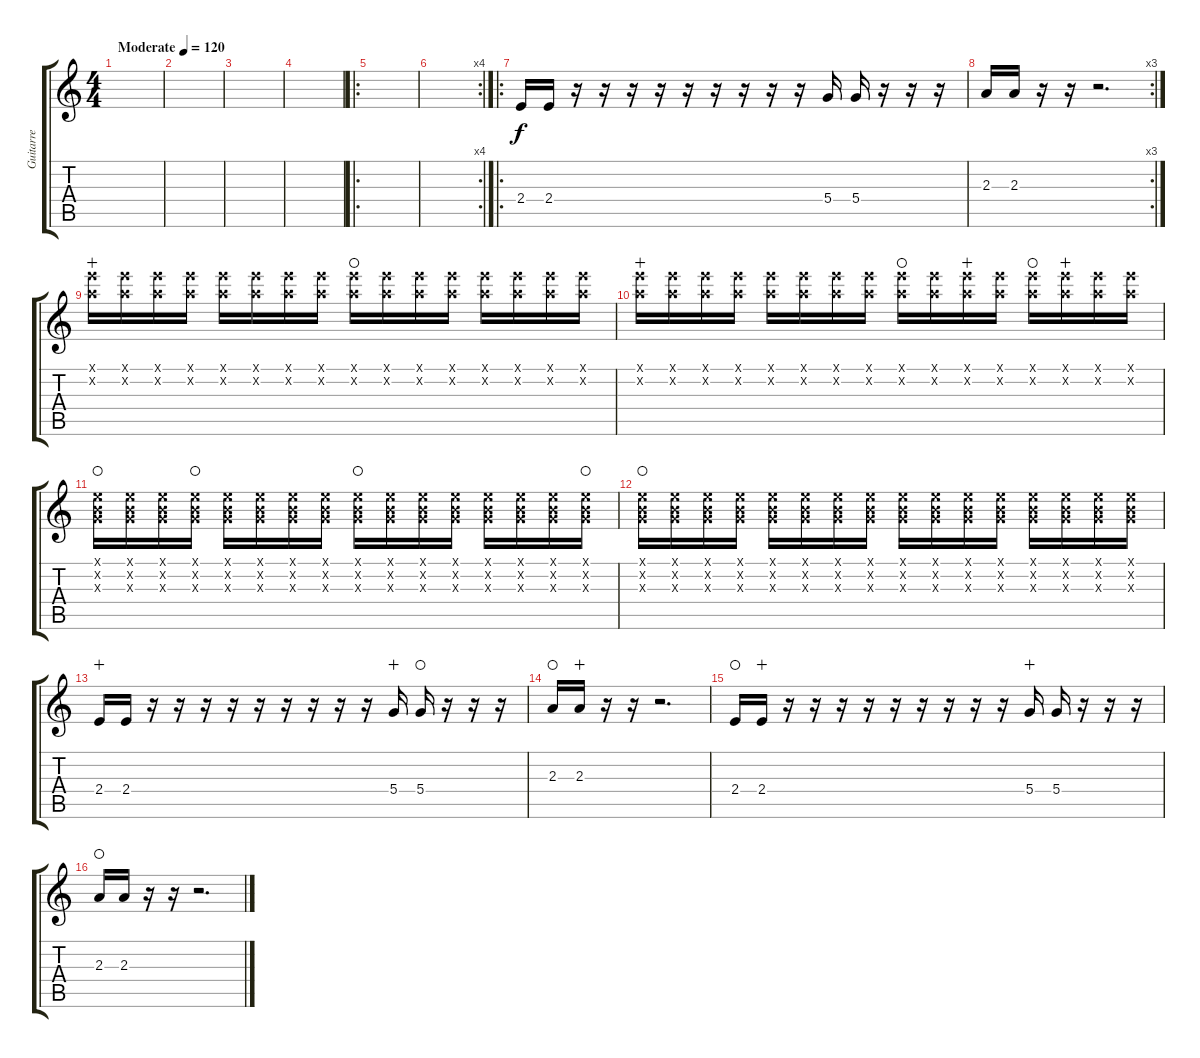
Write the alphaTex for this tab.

\track ("Guitarre" "Guitarre") {instrument distortionguitar}
\staff {score tabs}
\tuning (E4 B3 G3 D3 A2 E2) {hide}
\ts (4 4)
\tempo (120 "Moderate")
\clef g2
\ks c
|
|
|
|
\ro
|
\rc 4
|
\ro
2.4.16 2.4.16 r.16 r.16 r.16 r.16 r.16 r.16 r.16 r.16 r.16 5.4.16 5.4.16 r.16 r.16 r.16 |
\rc 3
2.3.16 2.3.16 r.16 r.16 r.2{d} |
(12.1{x} 10.2{x}).16{wahc} (12.1{x} 10.2{x}).16 (12.1{x} 10.2{x}).16 (12.1{x} 10.2{x}).16 (12.1{x} 10.2{x}).16 (12.1{x} 10.2{x}).16 (12.1{x} 10.2{x}).16 (12.1{x} 10.2{x}).16 (12.1{x} 10.2{x}).16{waho} (12.1{x} 10.2{x}).16 (12.1{x} 10.2{x}).16 (12.1{x} 10.2{x}).16 (12.1{x} 10.2{x}).16 (12.1{x} 10.2{x}).16 (12.1{x} 10.2{x}).16 (12.1{x} 10.2{x}).16 |
(12.1{x} 10.2{x}).16{wahc} (12.1{x} 10.2{x}).16 (12.1{x} 10.2{x}).16 (12.1{x} 10.2{x}).16 (12.1{x} 10.2{x}).16 (12.1{x} 10.2{x}).16 (12.1{x} 10.2{x}).16 (12.1{x} 10.2{x}).16 (12.1{x} 10.2{x}).16{waho} (12.1{x} 10.2{x}).16 (12.1{x} 10.2{x}).16{wahc} (12.1{x} 10.2{x}).16 (12.1{x} 10.2{x}).16{waho} (12.1{x} 10.2{x}).16{wahc} (12.1{x} 10.2{x}).16 (12.1{x} 10.2{x}).16 |
(0.1{x} 0.2{x} 0.3{x}).16{waho} (0.1{x} 0.2{x} 0.3{x}).16 (0.1{x} 0.2{x} 0.3{x}).16 (0.1{x} 0.2{x} 0.3{x}).16{waho} (0.1{x} 0.2{x} 0.3{x}).16 (0.1{x} 0.2{x} 0.3{x}).16 (0.1{x} 0.2{x} 0.3{x}).16 (0.1{x} 0.2{x} 0.3{x}).16 (0.1{x} 0.2{x} 0.3{x}).16{waho} (0.1{x} 0.2{x} 0.3{x}).16 (0.1{x} 0.2{x} 0.3{x}).16 (0.1{x} 0.2{x} 0.3{x}).16 (0.1{x} 0.2{x} 0.3{x}).16 (0.1{x} 0.2{x} 0.3{x}).16 (0.1{x} 0.2{x} 0.3{x}).16 (0.1{x} 0.2{x} 0.3{x}).16{waho} |
(0.1{x} 0.2{x} 0.3{x}).16{waho} (0.1{x} 0.2{x} 0.3{x}).16 (0.1{x} 0.2{x} 0.3{x}).16 (0.1{x} 0.2{x} 0.3{x}).16 (0.1{x} 0.2{x} 0.3{x}).16 (0.1{x} 0.2{x} 0.3{x}).16 (0.1{x} 0.2{x} 0.3{x}).16 (0.1{x} 0.2{x} 0.3{x}).16 (0.1{x} 0.2{x} 0.3{x}).16 (0.1{x} 0.2{x} 0.3{x}).16 (0.1{x} 0.2{x} 0.3{x}).16 (0.1{x} 0.2{x} 0.3{x}).16 (0.1{x} 0.2{x} 0.3{x}).16 (0.1{x} 0.2{x} 0.3{x}).16 (0.1{x} 0.2{x} 0.3{x}).16 (0.1{x} 0.2{x} 0.3{x}).16 |
2.4.16{wahc} 2.4.16 r.16 r.16 r.16 r.16 r.16 r.16 r.16 r.16 r.16 5.4.16{wahc} 5.4.16{waho} r.16 r.16 r.16 |
2.3.16{waho} 2.3.16{wahc} r.16 r.16 r.2{d} |
2.4.16{waho} 2.4.16{wahc} r.16 r.16 r.16 r.16 r.16 r.16 r.16 r.16 r.16 5.4.16{wahc} 5.4.16 r.16 r.16 r.16 |
2.3.16{waho} 2.3.16 r.16 r.16 r.2{d}
